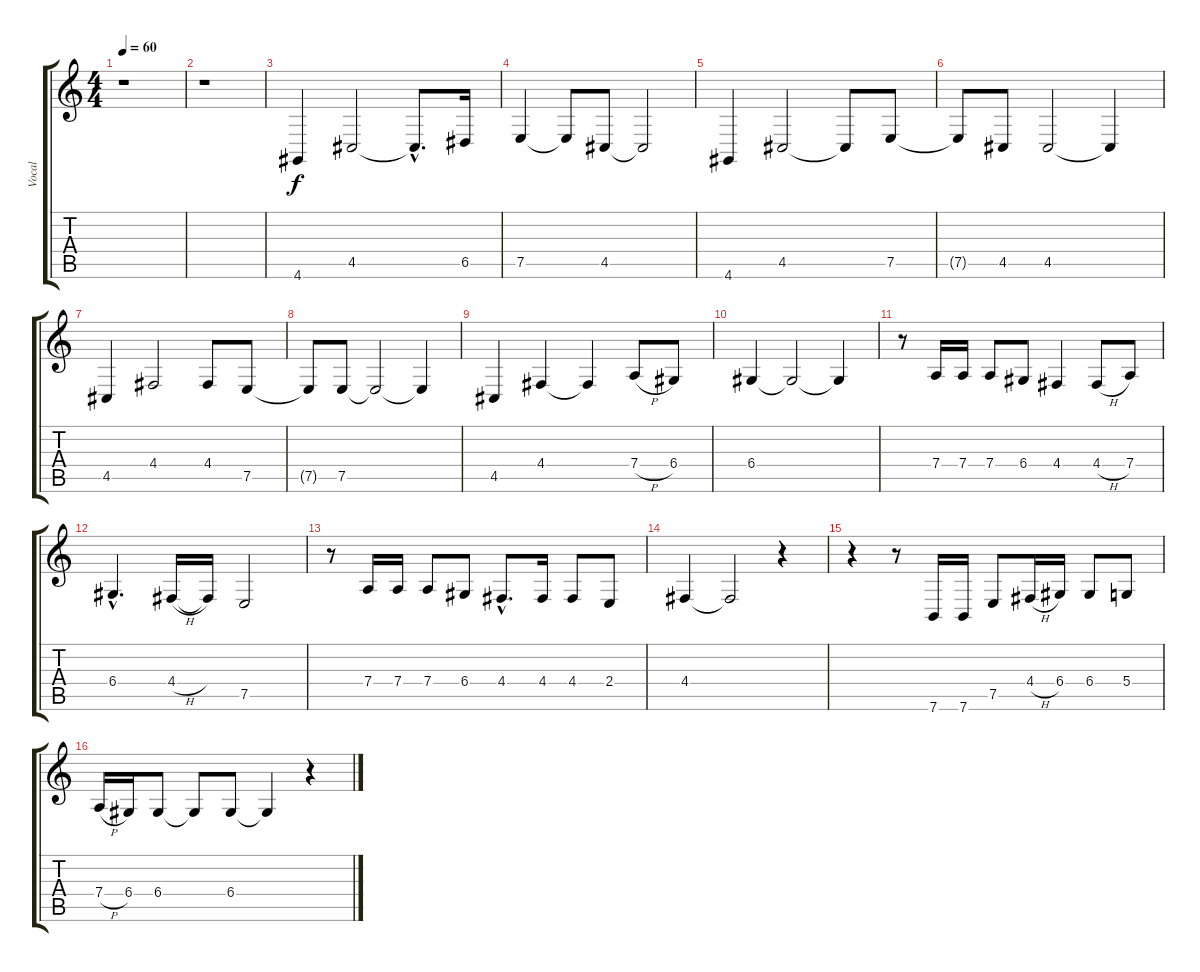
\track ("Vocal" "Vocal") {instrument flute}
\staff {score tabs}
\tuning (E4 B3 G3 D3 A2 E2) {hide}
\ts (4 4)
\tempo 60
\clef g2
\ks c
r.1{dy f instrument flute} |
r.1 |
4.6.4 4.5.2 4.5{hac t}.8{d} 6.5.16 |
7.5.4 7.5{t}.8 4.5.8 4.5{t}.2 |
4.6.4 4.5.2 4.5{t}.8 7.5.8 |
7.5{t}.8 4.5.8 4.5.2 4.5{t}.4 |
4.5.4 4.4.2 4.4.8 7.5.8 |
7.5{t}.8 7.5.8 7.5{t}.2 7.5{t}.4 |
4.5.4 4.4.4 4.4{t}.4 7.4{h}.8 6.4.8 |
6.4.4 6.4{t}.2 6.4{t}.4 |
r.8 7.4.16 7.4.16 7.4.8 6.4.8 4.4.4 4.4{h}.8 7.4.8 |
6.4{hac}.4{d} 4.4{h}.16 4.4{t}.16 7.5.2 |
r.8 7.4.16 7.4.16 7.4.8 6.4.8 4.4{hac}.8{d} 4.4.16 4.4.8 2.4.8 |
4.4.4 4.4{t}.2 r.4 |
r.4 r.8 7.6.16 7.6.16 7.5.8 4.4{h}.16 6.4.16 6.4.8 5.4.8 |
7.4{h}.16 6.4.16 6.4.8 6.4{t}.8 6.4.8 6.4{t}.4 r.4
